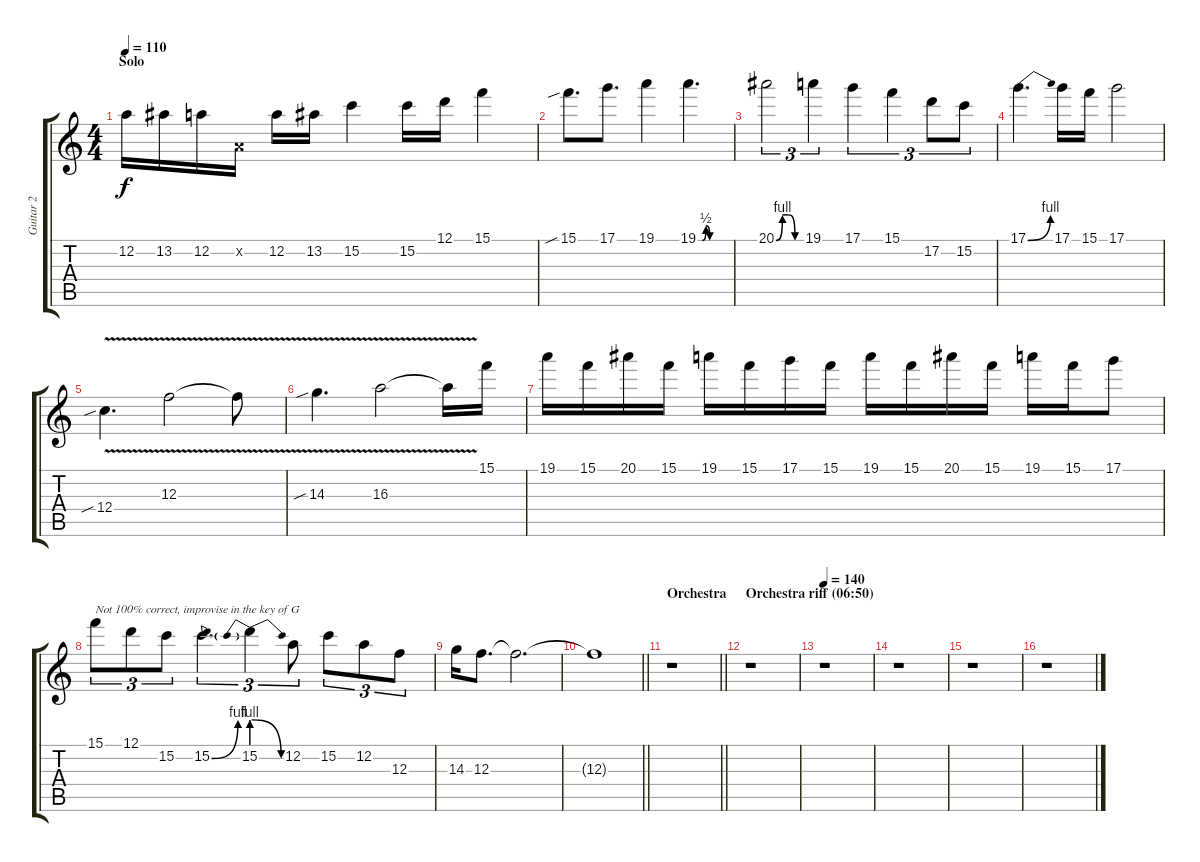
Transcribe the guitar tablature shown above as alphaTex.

\track ("Guitar 2" "Guitar 2") {instrument distortionguitar}
\staff {score tabs}
\tuning (D4 A3 F3 C3 G2 D2) {hide}
\ts (4 4)
\section ("" "Solo")
\tempo 110
\clef g2
\ks c
12.2.16{dy f} 13.2.16 12.2.16 0.2{x}.16 12.2.16 13.2.16 15.2.4 15.2.16 12.1.16 15.1.4 |
15.1{sib}.8{d} 17.1.8{d} 19.1.4 19.1{be (custom 0 0 8 0 15 2 22 0 40 0 60 0)}.4{d} |
20.1{be (custom 0 0 15 4 30 4 45 0 60 0)}.2{tu (3 2)} 19.1.4{tu (3 2)} 17.1.4{tu (3 2)} 15.1.4{tu (3 2)} 17.2.8{tu (3 2)} 15.2.8{tu (3 2)} |
17.1{be (bend 0 0 60 4)}.4{d} 17.1.16 15.1.16 17.1.2 |
12.4{v sib}.4{d} 12.3{v}.2 12.3{t}.8 |
14.3{v sib}.4{d} 16.3{v}.2 16.3{t}.16 15.1.16 |
19.1.16 15.1.16 20.1.16 15.1.16 19.1.16 15.1.16 17.1.16 15.1.16 19.1.16 15.1.16 20.1.16 15.1.16 19.1.16 15.1.16 17.1.8 |
15.1.8{tu (3 2) txt "Not 100% correct, improvise in the key of G"} 12.1.8{tu (3 2)} 15.2.8{tu (3 2)} 15.2{be (bend 0 0 60 4)}.4{d tu (3 2)} 15.2{be (prebendrelease 0 4 60 0)}.4{tu (3 2)} 12.2.8{tu (3 2)} 15.2.8{tu (3 2)} 12.2.8{tu (3 2)} 12.3.8{tu (3 2)} |
14.3.16 12.3.8{d} 12.3{t}.2{d} |
\barLineRight lightlight
12.3{t}.1 |
\section ("" "Orchestra")
\barLineRight lightlight
r.1 |
\section ("" "Orchestra riff (06:50)")
r.1 |
\tempo 140
r.1 |
r.1 |
r.1 |
r.1
